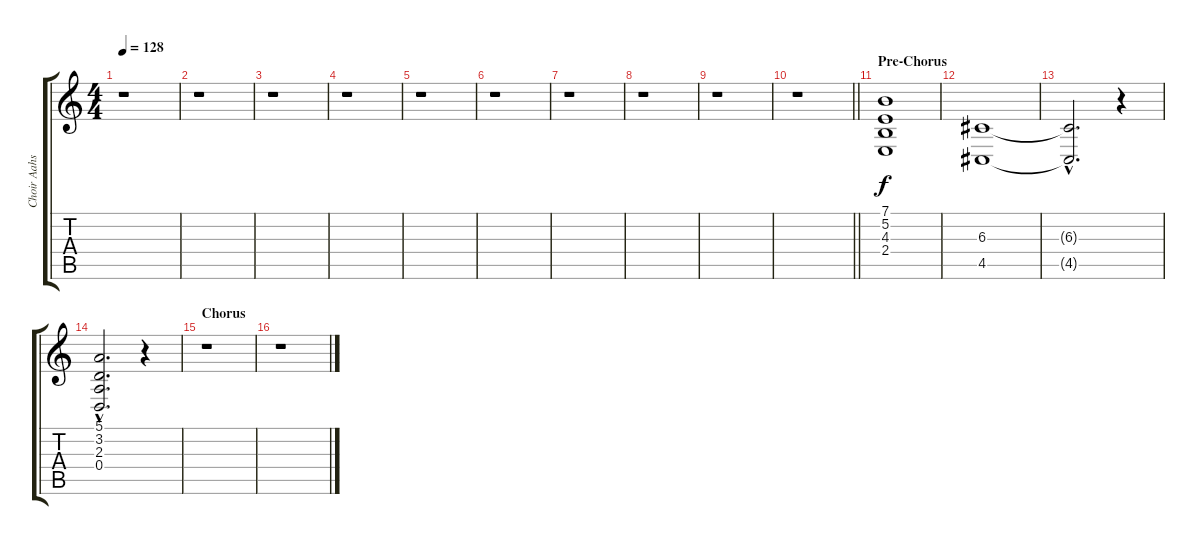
\track ("Choir Aahs" "Choir Aahs") {instrument choiraahs}
\staff {score tabs}
\tuning (E4 B3 G3 D3 A2 E2) {hide}
\ts (4 4)
\tempo 128
\clef g2
\ks c
r.1{dy f} |
r.1 |
r.1 |
r.1 |
r.1 |
r.1 |
r.1 |
r.1 |
r.1 |
\barLineRight lightlight
r.1 |
\section ("" "Pre-Chorus")
(7.1 5.2 4.3 2.4).1 |
(6.3 4.5).1 |
(6.3{hac t} 4.5{hac t}).2{d} r.4 |
(5.1{hac} 3.2{hac} 2.3{hac} 0.4{hac}).2{d} r.4 |
\section ("" "Chorus")
r.1 |
r.1
